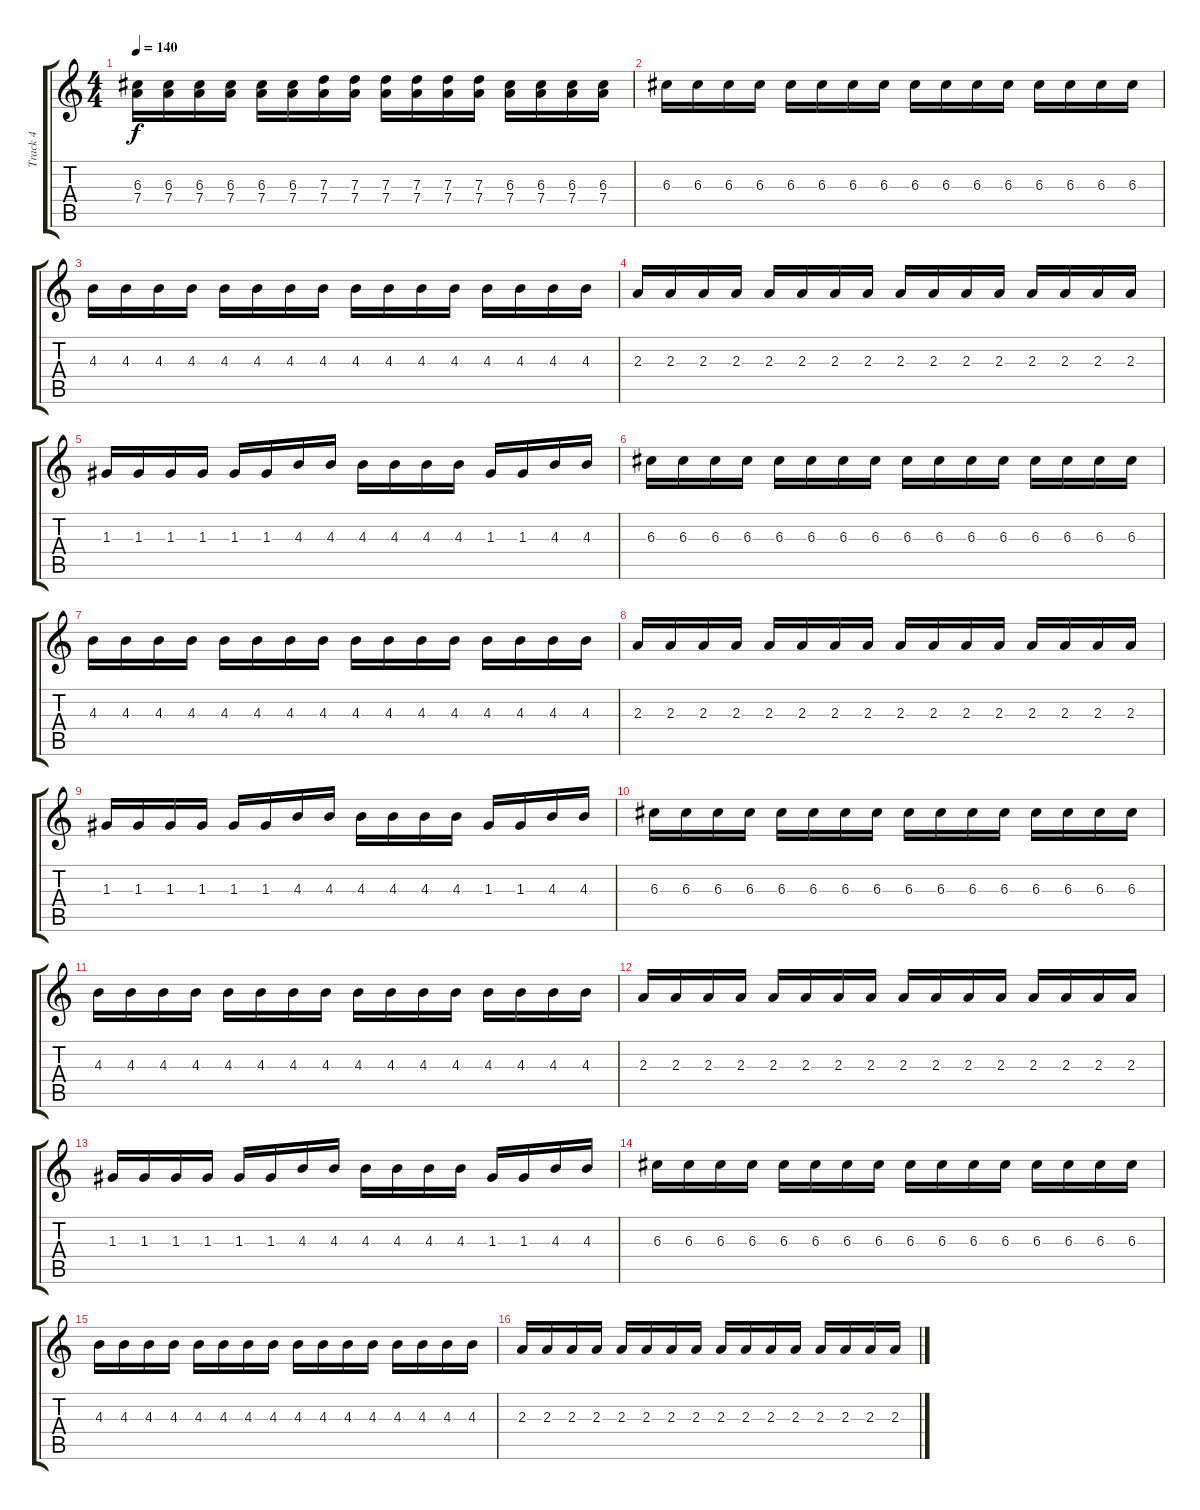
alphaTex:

\track ("Track 4" "Track 4") {instrument overdrivenguitar}
\staff {score tabs}
\tuning (E4 B3 G3 D3 A2 E2) {hide}
\ts (4 4)
\tempo 140
\clef g2
\ks c
(6.3 7.4).16{dy f} (6.3 7.4).16 (6.3 7.4).16 (6.3 7.4).16 (6.3 7.4).16 (6.3 7.4).16 (7.3 7.4).16 (7.3 7.4).16 (7.3 7.4).16 (7.3 7.4).16 (7.3 7.4).16 (7.3 7.4).16 (6.3 7.4).16 (6.3 7.4).16 (6.3 7.4).16 (6.3 7.4).16 |
6.3.16 6.3.16 6.3.16 6.3.16 6.3.16 6.3.16 6.3.16 6.3.16 6.3.16 6.3.16 6.3.16 6.3.16 6.3.16 6.3.16 6.3.16 6.3.16 |
4.3.16 4.3.16 4.3.16 4.3.16 4.3.16 4.3.16 4.3.16 4.3.16 4.3.16 4.3.16 4.3.16 4.3.16 4.3.16 4.3.16 4.3.16 4.3.16 |
2.3.16 2.3.16 2.3.16 2.3.16 2.3.16 2.3.16 2.3.16 2.3.16 2.3.16 2.3.16 2.3.16 2.3.16 2.3.16 2.3.16 2.3.16 2.3.16 |
1.3.16 1.3.16 1.3.16 1.3.16 1.3.16 1.3.16 4.3.16 4.3.16 4.3.16 4.3.16 4.3.16 4.3.16 1.3.16 1.3.16 4.3.16 4.3.16 |
6.3.16 6.3.16 6.3.16 6.3.16 6.3.16 6.3.16 6.3.16 6.3.16 6.3.16 6.3.16 6.3.16 6.3.16 6.3.16 6.3.16 6.3.16 6.3.16 |
4.3.16 4.3.16 4.3.16 4.3.16 4.3.16 4.3.16 4.3.16 4.3.16 4.3.16 4.3.16 4.3.16 4.3.16 4.3.16 4.3.16 4.3.16 4.3.16 |
2.3.16 2.3.16 2.3.16 2.3.16 2.3.16 2.3.16 2.3.16 2.3.16 2.3.16 2.3.16 2.3.16 2.3.16 2.3.16 2.3.16 2.3.16 2.3.16 |
1.3.16 1.3.16 1.3.16 1.3.16 1.3.16 1.3.16 4.3.16 4.3.16 4.3.16 4.3.16 4.3.16 4.3.16 1.3.16 1.3.16 4.3.16 4.3.16 |
6.3.16 6.3.16 6.3.16 6.3.16 6.3.16 6.3.16 6.3.16 6.3.16 6.3.16 6.3.16 6.3.16 6.3.16 6.3.16 6.3.16 6.3.16 6.3.16 |
4.3.16 4.3.16 4.3.16 4.3.16 4.3.16 4.3.16 4.3.16 4.3.16 4.3.16 4.3.16 4.3.16 4.3.16 4.3.16 4.3.16 4.3.16 4.3.16 |
2.3.16 2.3.16 2.3.16 2.3.16 2.3.16 2.3.16 2.3.16 2.3.16 2.3.16 2.3.16 2.3.16 2.3.16 2.3.16 2.3.16 2.3.16 2.3.16 |
1.3.16 1.3.16 1.3.16 1.3.16 1.3.16 1.3.16 4.3.16 4.3.16 4.3.16 4.3.16 4.3.16 4.3.16 1.3.16 1.3.16 4.3.16 4.3.16 |
6.3.16 6.3.16 6.3.16 6.3.16 6.3.16 6.3.16 6.3.16 6.3.16 6.3.16 6.3.16 6.3.16 6.3.16 6.3.16 6.3.16 6.3.16 6.3.16 |
4.3.16 4.3.16 4.3.16 4.3.16 4.3.16 4.3.16 4.3.16 4.3.16 4.3.16 4.3.16 4.3.16 4.3.16 4.3.16 4.3.16 4.3.16 4.3.16 |
2.3.16 2.3.16 2.3.16 2.3.16 2.3.16 2.3.16 2.3.16 2.3.16 2.3.16 2.3.16 2.3.16 2.3.16 2.3.16 2.3.16 2.3.16 2.3.16
